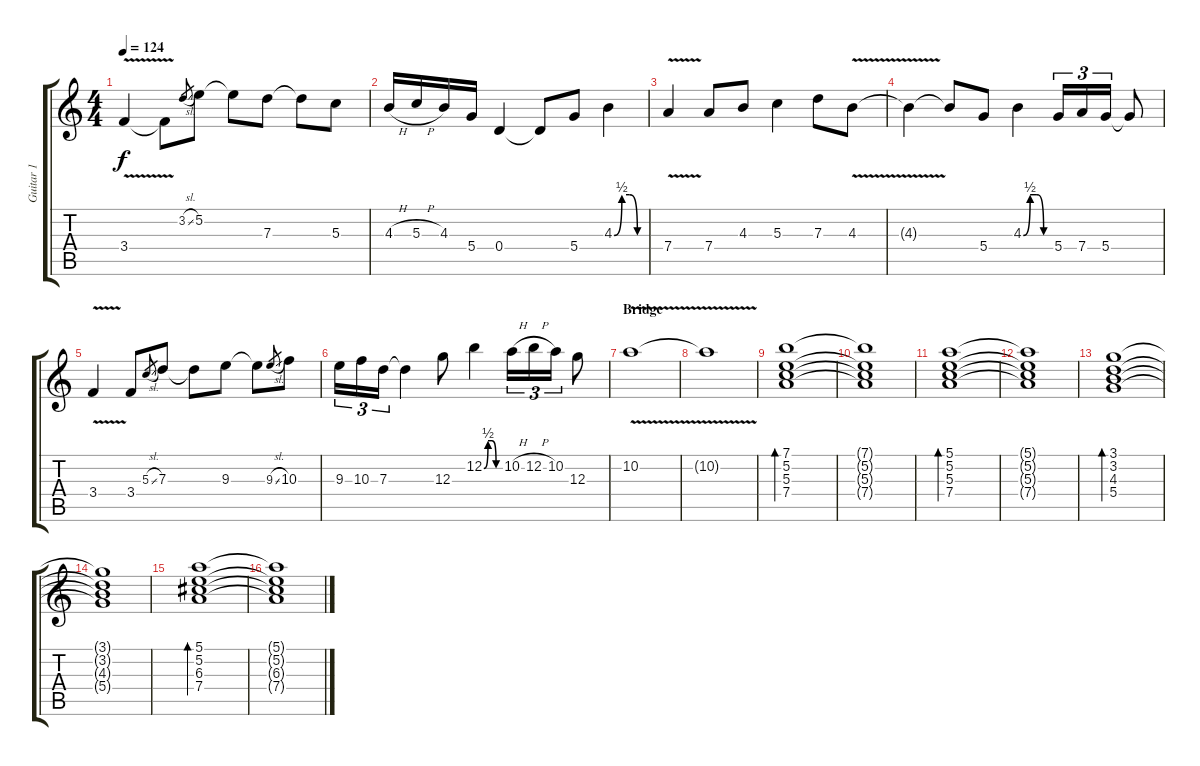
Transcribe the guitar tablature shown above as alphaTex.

\track ("Guitar 1" "Guitar 1") {instrument overdrivenguitar}
\staff {score tabs}
\tuning (E4 B3 G3 D3 A2 E2) {hide}
\ts (4 4)
\tempo 124
\clef g2
\ks c
3.4{v}.4{dy f} 3.4{t}.8 3.2{sl}.8{gr} 5.2.8 5.2{t}.8 7.3.8 7.3{t}.8 5.3.8 |
\ks aminor
4.3{h}.16 5.3{h}.16 4.3.16 5.4.16 0.4.4 0.4{t}.8 5.4.8 4.3{be (custom 0 0 15 2 30 2 45 0 60 0)}.4 |
\ks c
7.4{v}.4 7.4.8 4.3.8 5.3.4 7.3.8 4.3{v}.8 |
4.3{t}.4 4.3{t}.8 5.4.8 4.3{be (custom 0 0 15 2 30 2 45 0 60 0)}.4 5.4.16{tu (3 2)} 7.4.16{tu (3 2)} 5.4.16{tu (3 2)} 5.4{t}.8 |
\ks aminor
3.4{v}.4 3.4.8 5.3{sl}.8{gr} 7.3.8 7.3{t}.8 9.3.8 9.3{t}.8 9.3{sl}.8{gr} 10.3.8 |
\ks c
9.3.16{tu (3 2)} 10.3.16{tu (3 2)} 7.3.16{tu (3 2)} 7.3{t}.4 12.3.8 12.2{be (custom 0 0 15 2 30 2 45 0 60 0)}.4 10.2{h}.16{tu (3 2)} 12.2{h}.16{tu (3 2)} 10.2.16{tu (3 2)} 12.3.8 |
\section ("" "Bridge")
10.2{v}.1 |
10.2{t}.1 |
(7.1 5.2 5.3 7.4).1{bd 240 volume 7 instrument electricguitarclean} |
(7.1{t} 5.2{t} 5.3{t} 7.4{t}).1 |
(5.1 5.2 5.3 7.4).1{bd 240} |
(5.1{t} 5.2{t} 5.3{t} 7.4{t}).1 |
(3.1 3.2 4.3 5.4).1{bd 240} |
(3.1{t} 3.2{t} 4.3{t} 5.4{t}).1 |
(5.1 5.2 6.3 7.4).1{bd 240} |
(5.1{t} 5.2{t} 6.3{t} 7.4{t}).1
